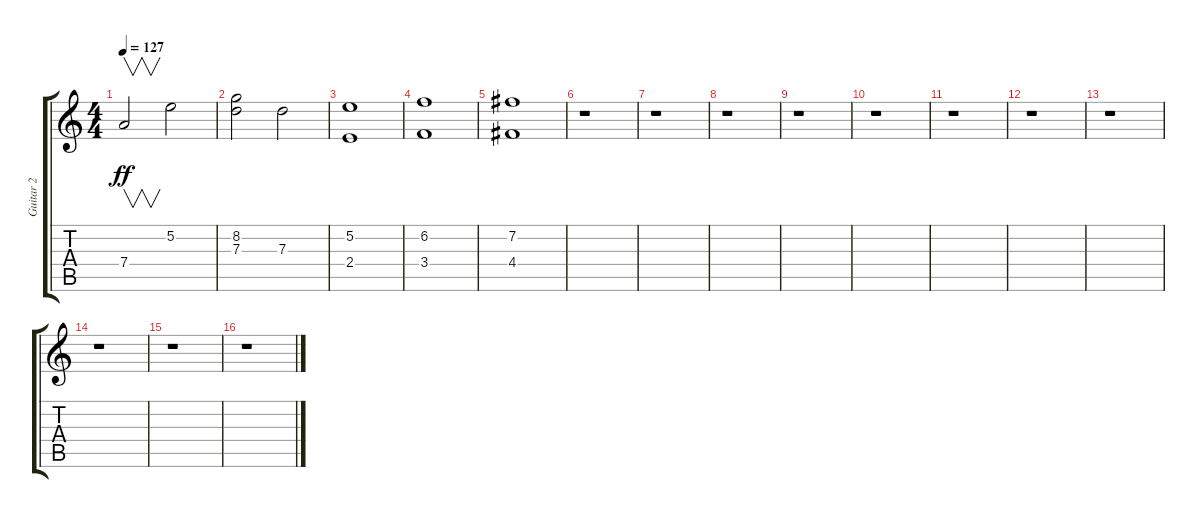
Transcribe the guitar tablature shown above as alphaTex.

\track ("Guitar 2" "Guitar 2") {instrument overdrivenguitar}
\staff {score tabs}
\tuning (E4 B3 G3 D3 A2 E2) {hide}
\ts (4 4)
\tempo 127
\clef g2
\ks c
7.4.2{v dy ff} 5.2.2 |
(8.2 7.3).2 7.3.2 |
(5.2 2.4).1 |
(6.2 3.4).1 |
(7.2 4.4).1 |
r.1 |
r.1 |
r.1 |
r.1 |
r.1 |
r.1 |
r.1 |
r.1 |
r.1 |
r.1 |
r.1
